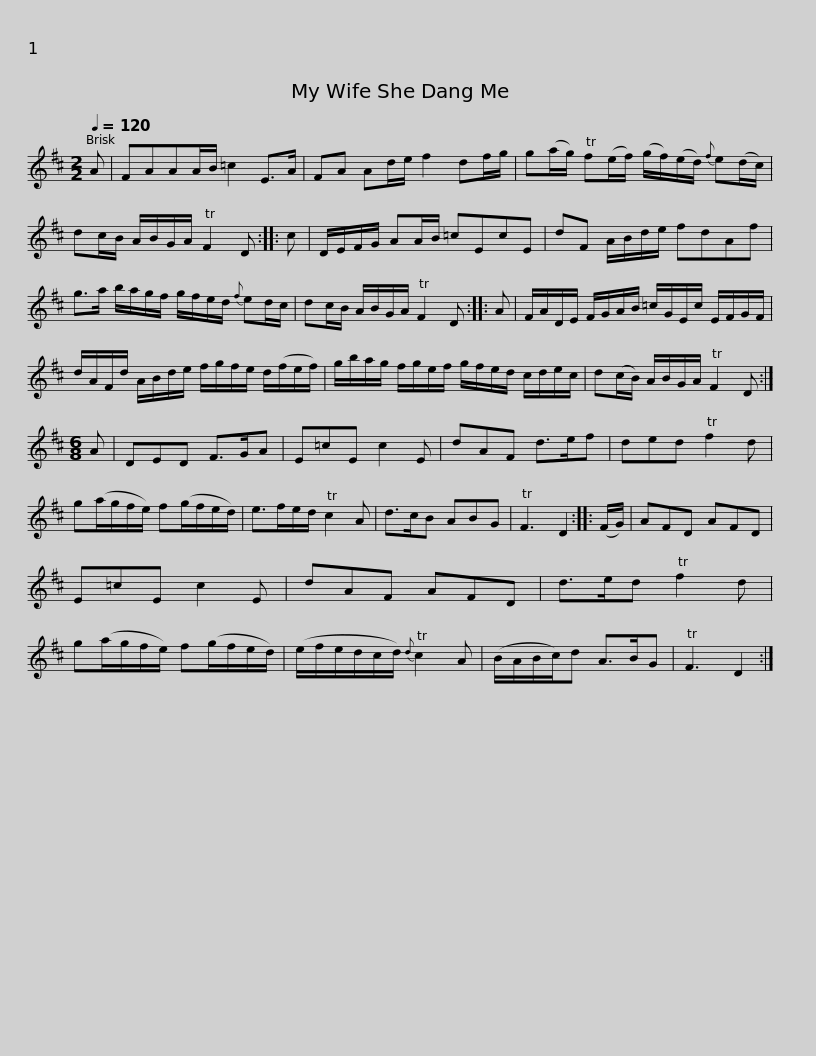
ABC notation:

X:1
L:1/8
Q:1/4=120
M:2/2
I:linebreak $
K:D
V:1 treble
V:1
 A | FAAA/B/ =c2 E>A | FA Ad/e/ f2 df/g/ | g(a/g/) Tf(e/f/) (g/f/)(e/d/){f} e(d/c/) | dc/B/ A/B/G/A/ TF2 D ::$ %5
 c | D/E/F/G/ AA/B/ =cEcE | dF A/B/d/e/ fdAf | g>a b/a/g/f/ g/f/e/d/{f} ed/c/ |$ dc/B/ A/B/G/A/ TF2 D :: %10
 A | F/A/D/E/ F/G/A/B/ =c/G/E/c/ E/F/G/F/ | d/A/F/d/ A/B/d/e/ f/g/f/e/ d/(f/e/f/) |$ g/b/a/g/ f/g/e/f/ g/f/e/d/ c/d/e/c/ | d(c/B/) A/B/G/A/ TF2 D :| %15
[M:6/8] A | DED F>GA | E=cE c2 E |$ dAF d>ef | ded Tf2 d | %20
 g(a/g/f/e/) f(g/f/e/d/) | e>fe/d/ Tc2 A | d>cB ABG | TF3 D2 :: (F/G/) |$ %25
 AFD AFD | E=cE c2 E | dAF AFD | d>ed Tf2 d | g(a/g/f/e/) f(g/f/e/d/) | %30
 (e/f/e/d/c/d/){d} Tc2 A |$ (B/A/B/c/)d A>BG | TF3 D2 :| %33
